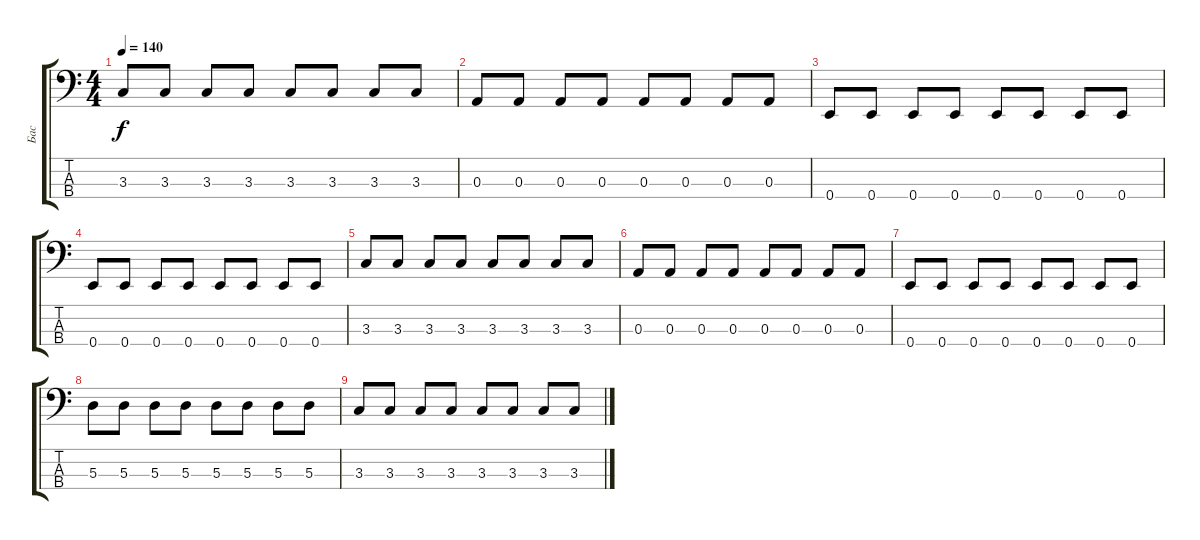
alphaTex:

\track ("Бас" "Бас") {instrument electricbassfinger}
\staff {score tabs}
\tuning (G2 D2 A1 E1) {hide}
\ts (4 4)
\tempo 140
\clef f4
\ks c
3.3.8{dy f} 3.3.8 3.3.8 3.3.8 3.3.8 3.3.8 3.3.8 3.3.8 |
0.3.8 0.3.8 0.3.8 0.3.8 0.3.8 0.3.8 0.3.8 0.3.8 |
0.4.8 0.4.8 0.4.8 0.4.8 0.4.8 0.4.8 0.4.8 0.4.8 |
0.4.8 0.4.8 0.4.8 0.4.8 0.4.8 0.4.8 0.4.8 0.4.8 |
3.3.8 3.3.8 3.3.8 3.3.8 3.3.8 3.3.8 3.3.8 3.3.8 |
0.3.8 0.3.8 0.3.8 0.3.8 0.3.8 0.3.8 0.3.8 0.3.8 |
0.4.8 0.4.8 0.4.8 0.4.8 0.4.8 0.4.8 0.4.8 0.4.8 |
5.3.8 5.3.8 5.3.8 5.3.8 5.3.8 5.3.8 5.3.8 5.3.8 |
3.3.8 3.3.8 3.3.8 3.3.8 3.3.8 3.3.8 3.3.8 3.3.8
